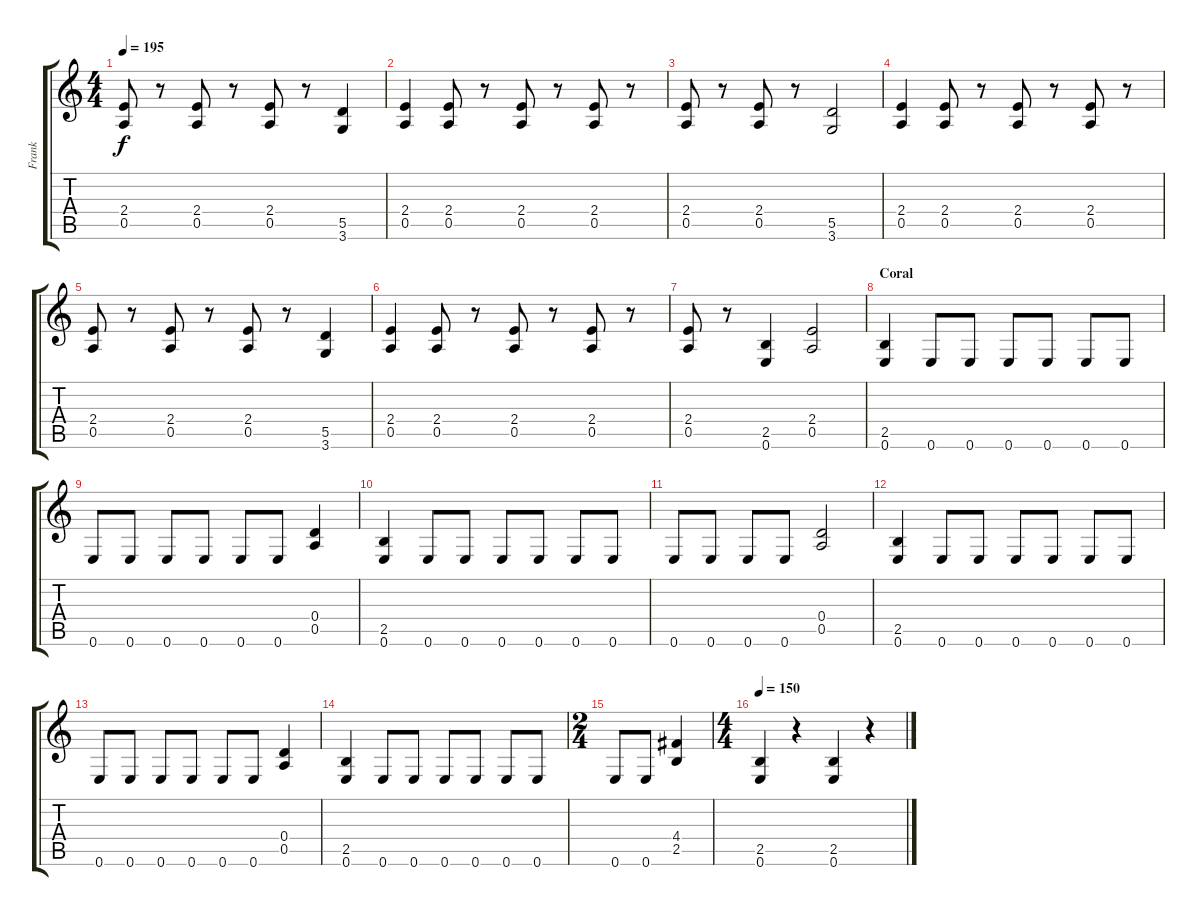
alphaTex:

\track ("Frank" "Frank") {instrument distortionguitar}
\staff {score tabs}
\tuning (E4 B3 G3 D3 A2 E2) {hide}
\ts (4 4)
\tempo 195
\clef g2
\ks c
(2.4 0.5).8{dy f} r.8 (2.4 0.5).8 r.8 (2.4 0.5).8 r.8 (5.5 3.6).4 |
(2.4 0.5).4 (2.4 0.5).8 r.8 (2.4 0.5).8 r.8 (2.4 0.5).8 r.8 |
(2.4 0.5).8 r.8 (2.4 0.5).8 r.8 (5.5 3.6).2 |
(2.4 0.5).4 (2.4 0.5).8 r.8 (2.4 0.5).8 r.8 (2.4 0.5).8 r.8 |
(2.4 0.5).8 r.8 (2.4 0.5).8 r.8 (2.4 0.5).8 r.8 (5.5 3.6).4 |
(2.4 0.5).4 (2.4 0.5).8 r.8 (2.4 0.5).8 r.8 (2.4 0.5).8 r.8 |
(2.4 0.5).8 r.8 (2.5 0.6).4 (2.4 0.5).2 |
\section ("" "Coral")
(2.5 0.6).4 0.6.8 0.6.8 0.6.8 0.6.8 0.6.8 0.6.8 |
0.6.8 0.6.8 0.6.8 0.6.8 0.6.8 0.6.8 (0.4 0.5).4 |
(2.5 0.6).4 0.6.8 0.6.8 0.6.8 0.6.8 0.6.8 0.6.8 |
0.6.8 0.6.8 0.6.8 0.6.8 (0.4 0.5).2 |
(2.5 0.6).4 0.6.8 0.6.8 0.6.8 0.6.8 0.6.8 0.6.8 |
0.6.8 0.6.8 0.6.8 0.6.8 0.6.8 0.6.8 (0.4 0.5).4 |
(2.5 0.6).4 0.6.8 0.6.8 0.6.8 0.6.8 0.6.8 0.6.8 |
\ts (2 4)
0.6.8 0.6.8 (4.4 2.5).4 |
\ts (4 4)
\tempo 150
(2.5 0.6).4 r.4 (2.5 0.6).4 r.4
